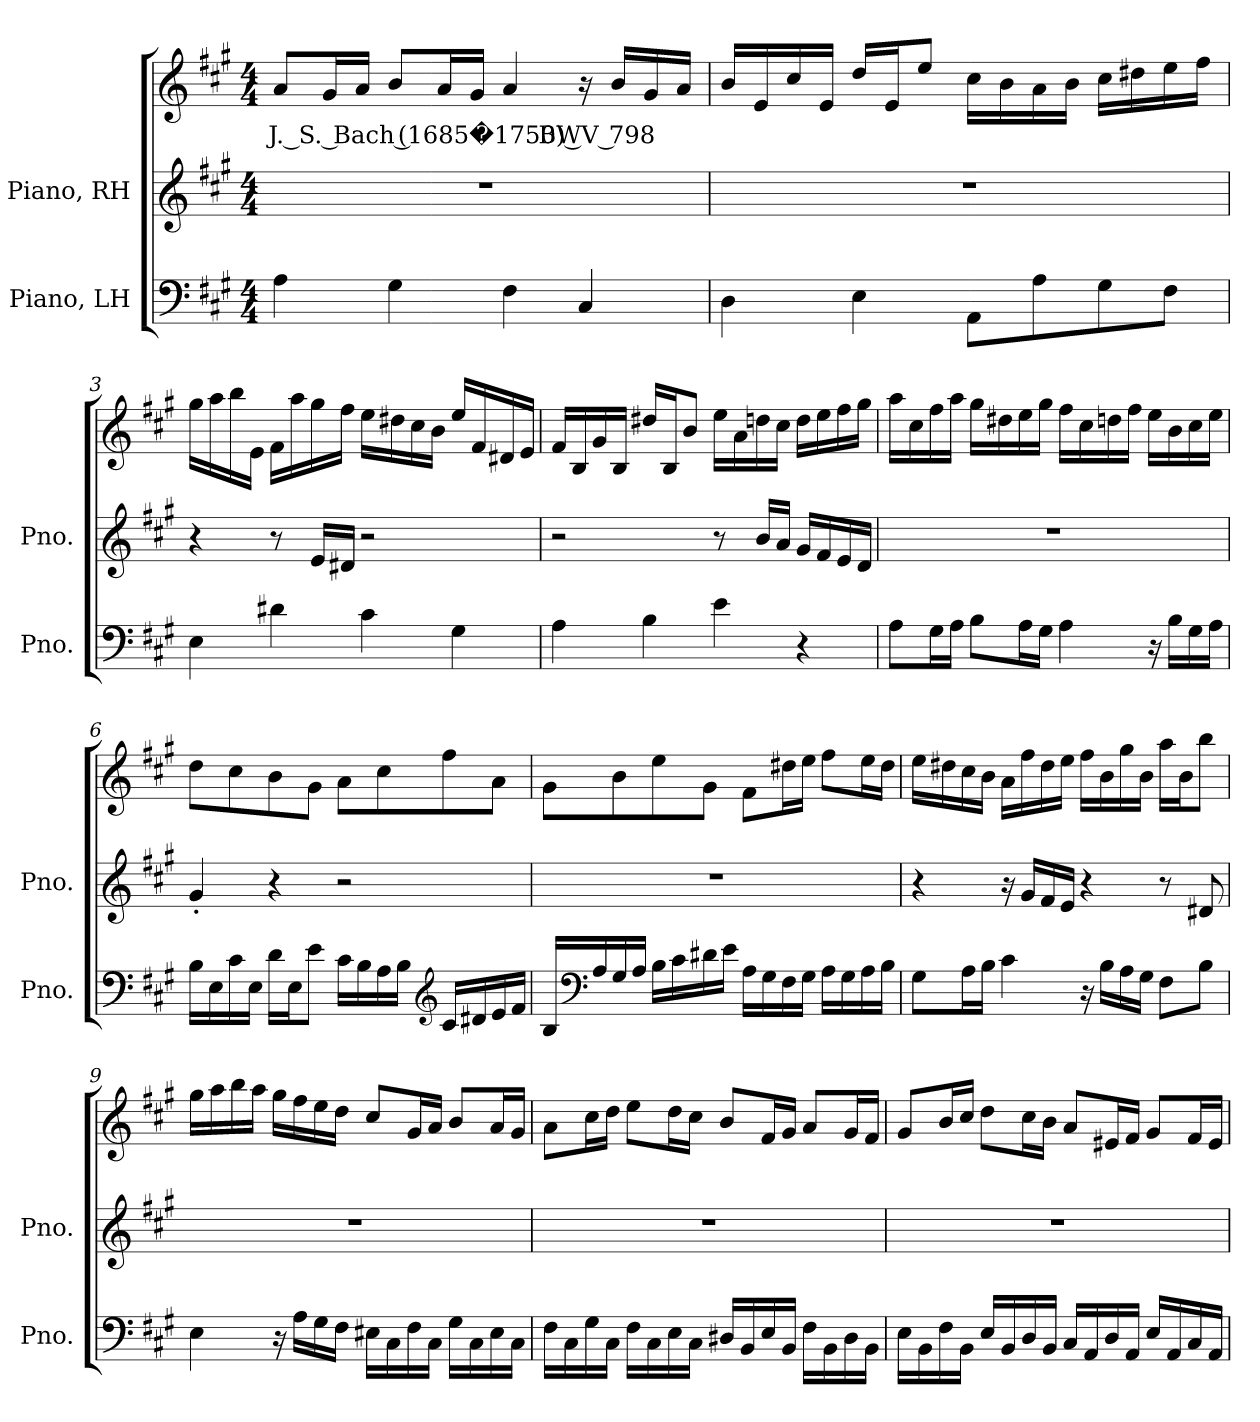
**kern	**kern	**kern	**text
*part2	*part1	*part1	*part1
*staff3	*staff2	*staff1	*staff1
*I"Piano, LH	*I"Piano, RH	*	*
*I'Pno.	*I'Pno.	*	*
*clefF4	*clefG2	*clefG2	*
*k[f#c#g#]	*k[f#c#g#]	*k[f#c#g#]	*
*M4/4	*M4/4	*M4/4	*
*MM80	*MM80	*MM80	*
=1	=1	=1	=1
!	!	!	!LO:LY:b
4A\	1r	8a/L	J. S. Bach (1685�1750) BWV 798
.	.	16g#/L	.
.	.	16a/JJ	.
4G#\	.	8b/L	.
.	.	16a/L	.
.	.	16g#/JJ	.
4F#\	.	4a/	.
4C#/	.	16r	.
.	.	16b/LL	.
.	.	16g#/	.
.	.	16a/JJ	.
!!LO:LB:g=z
=2	=2	=2	=2
4D\	1r	16b/LL	.
.	.	16e/	.
.	.	16cc#/	.
.	.	16e/JJ	.
4E\	.	16dd/LL	.
.	.	16e/J	.
.	.	8ee/J	.
8AA\L	.	16cc#\LL	.
.	.	16b\	.
8A\	.	16a\	.
.	.	16b\JJ	.
8G#\	.	16cc#\LL	.
.	.	16dd#X\	.
8F#\J	.	16ee\	.
.	.	16ff#\JJ	.
=3	=3	=3	=3
4E\	4r	16gg#\LL	.
.	.	16aa\	.
.	.	16bb\	.
.	.	16e\JJ	.
4d#X\	8r	16f#\LL	.
.	.	16aa\	.
.	16e/LL	16gg#\	.
.	16d#X/JJ	16ff#\JJ	.
4c#\	2r	16ee\LL	.
.	.	16dd#X\	.
.	.	16cc#\	.
.	.	16b\JJ	.
4G#\	.	16ee/LL	.
.	.	16f#/	.
.	.	16d#X/	.
.	.	16e/JJ	.
!!LO:LB:g=z
=4	=4	=4	=4
4A\	2r	16f#/LL	.
.	.	16B/	.
.	.	16g#/	.
.	.	16B/JJ	.
4B\	.	16dd#X/LL	.
.	.	16B/J	.
.	.	8b/J	.
4e\	8r	16ee\LL	.
.	.	16a\	.
.	16b/LL	16ddn\	.
.	16a/JJ	16cc#\JJ	.
4r	16g#/LL	16dd\LL	.
.	16f#/	16ee\	.
.	16e/	16ff#\	.
.	16d/JJ	16gg#\JJ	.
=5	=5	=5	=5
8A\L	1r	16aa\LL	.
.	.	16cc#\	.
16G#\L	.	16ff#\	.
16A\JJ	.	16aa\JJ	.
8B\L	.	16gg#\LL	.
.	.	16dd#X\	.
16A\L	.	16ee\	.
16G#\JJ	.	16gg#\JJ	.
4A\	.	16ff#\LL	.
.	.	16cc#\	.
.	.	16ddn\	.
.	.	16ff#\JJ	.
16r	.	16ee\LL	.
16B\LL	.	16b\	.
16G#\	.	16cc#\	.
16A\JJ	.	16ee\JJ	.
!!LO:LB:g=z
=6	=6	=6	=6
16B\LL	4g#'/	8dd\L	.
16E\	.	.	.
16c#\	.	8cc#\	.
16E\JJ	.	.	.
16d\LL	4r	8b\	.
16E\J	.	.	.
8e\J	.	8g#\J	.
16c#\LL	2r	8a\L	.
16B\	.	.	.
16A\	.	8cc#\	.
16B\JJ	.	.	.
*clefG2	*	*	*
16c#/LL	.	8ff#\	.
16d#X/	.	.	.
16e/	.	8a\J	.
16f#/JJ	.	.	.
=7	=7	=7	=7
16B/LL	1r	8g#\L	.
*clefF4	*	*	*
16A/	.	.	.
16G#/	.	8b\	.
16A/JJ	.	.	.
16B\LL	.	8ee\	.
16c#\	.	.	.
16d#X\	.	8g#\J	.
16e\JJ	.	.	.
16A\LL	.	8f#\L	.
16G#\	.	.	.
16F#\	.	16dd#X\L	.
16G#\JJ	.	16ee\JJ	.
16A\LL	.	8ff#\L	.
16G#\	.	.	.
16A\	.	16ee\L	.
16B\JJ	.	16dd#\JJ	.
!!LO:PB:g=z
=8	=8	=8	=8
8G#\L	4r	16ee\LL	.
.	.	16dd#X\	.
16A\L	.	16cc#\	.
16B\JJ	.	16b\JJ	.
4c#\	16r	16a\LL	.
.	16g#/LL	16ff#\	.
.	16f#/	16dd#\	.
.	16e/JJ	16ee\JJ	.
16r	4r	16ff#\LL	.
16B\LL	.	16b\	.
16A\	.	16gg#\	.
16G#\JJ	.	16b\JJ	.
8F#\L	8r	16aa\LL	.
.	.	16b\J	.
8B\J	8d#X/	8bb\J	.
=9	=9	=9	=9
4E\	1r	16gg#\LL	.
.	.	16aa\	.
.	.	16bb\	.
.	.	16aa\JJ	.
16r	.	16gg#\LL	.
16A\LL	.	16ff#\	.
16G#\	.	16ee\	.
16F#\JJ	.	16dd\JJ	.
16E#X\LL	.	8cc#/L	.
16C#\	.	.	.
16F#\	.	16g#/L	.
16C#\JJ	.	16a/JJ	.
16G#\LL	.	8b/L	.
16C#\	.	.	.
16E#\	.	16a/L	.
16C#\JJ	.	16g#/JJ	.
!!LO:LB:g=z
=10	=10	=10	=10
16F#\LL	1r	8a\L	.
16C#\	.	.	.
16G#\	.	16cc#\L	.
16C#\JJ	.	16dd\JJ	.
16F#\LL	.	8ee\L	.
16C#\	.	.	.
16E\	.	16dd\L	.
16C#\JJ	.	16cc#\JJ	.
16D#X/LL	.	8b/L	.
16BB/	.	.	.
16E/	.	16f#/L	.
16BB/JJ	.	16g#/JJ	.
16F#\LL	.	8a/L	.
16BB\	.	.	.
16D#\	.	16g#/L	.
16BB\JJ	.	16f#/JJ	.
=11	=11	=11	=11
16E\LL	1r	8g#/L	.
16BB\	.	.	.
16F#\	.	16b/L	.
16BB\JJ	.	16cc#/JJ	.
16E/LL	.	8dd\L	.
16BB/	.	.	.
16D/	.	16cc#\L	.
16BB/JJ	.	16b\JJ	.
16C#/LL	.	8a/L	.
16AA/	.	.	.
16D/	.	16e#X/L	.
16AA/JJ	.	16f#/JJ	.
16E/LL	.	8g#/L	.
16AA/	.	.	.
16C#/	.	16f#/L	.
16AA/JJ	.	16e#/JJ	.
=	=	=	=
*-	*-	*-	*-
